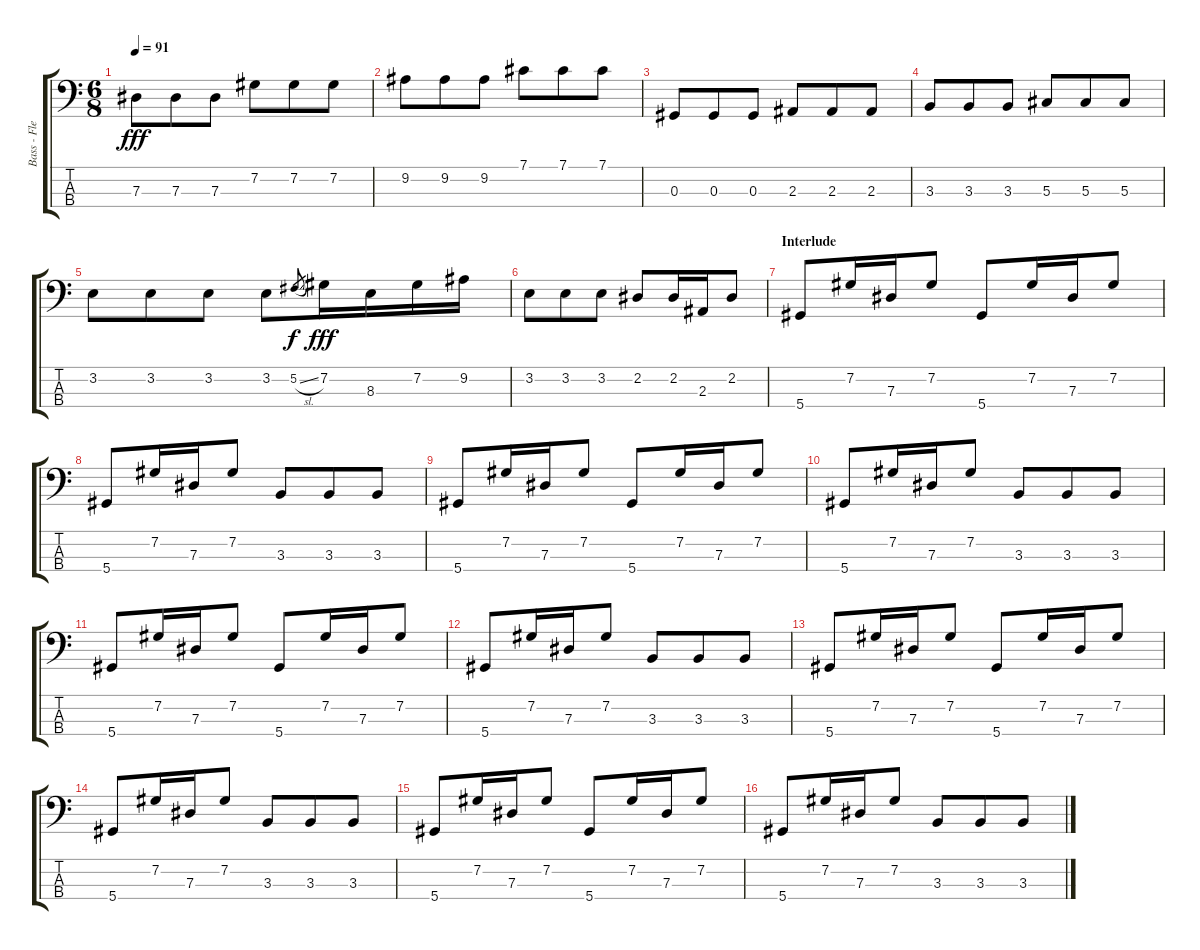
\track ("Bass - Flea" "Bass - Fle") {instrument electricbassfinger}
\staff {score tabs}
\tuning (Gb2 Db2 Ab1 Eb1) {hide}
\ts (6 8)
\tempo 91
\clef f4
\ks c
7.3.8{dy fff} 7.3.8 7.3.8 7.2.8 7.2.8 7.2.8 |
9.2.8 9.2.8 9.2.8 7.1.8 7.1.8 7.1.8 |
0.3.8 0.3.8 0.3.8 2.3.8 2.3.8 2.3.8 |
3.3.8 3.3.8 3.3.8 5.3.8 5.3.8 5.3.8 |
3.2.8 3.2.8 3.2.8 3.2.8 5.2{sl}.8{gr dy f} 7.2.16{dy fff} 8.3.16 7.2.16 9.2.16 |
3.2.8 3.2.8 3.2.8 2.2.8 2.2.16 2.3.16 2.2.8 |
\section ("" "Interlude")
5.4.8 7.2.16 7.3.16 7.2.8 5.4.8 7.2.16 7.3.16 7.2.8 |
5.4.8 7.2.16 7.3.16 7.2.8 3.3.8 3.3.8 3.3.8 |
5.4.8 7.2.16 7.3.16 7.2.8 5.4.8 7.2.16 7.3.16 7.2.8 |
5.4.8 7.2.16 7.3.16 7.2.8 3.3.8 3.3.8 3.3.8 |
5.4.8 7.2.16 7.3.16 7.2.8 5.4.8 7.2.16 7.3.16 7.2.8 |
5.4.8 7.2.16 7.3.16 7.2.8 3.3.8 3.3.8 3.3.8 |
5.4.8 7.2.16 7.3.16 7.2.8 5.4.8 7.2.16 7.3.16 7.2.8 |
5.4.8 7.2.16 7.3.16 7.2.8 3.3.8 3.3.8 3.3.8 |
5.4.8 7.2.16 7.3.16 7.2.8 5.4.8 7.2.16 7.3.16 7.2.8 |
5.4.8 7.2.16 7.3.16 7.2.8 3.3.8 3.3.8 3.3.8
